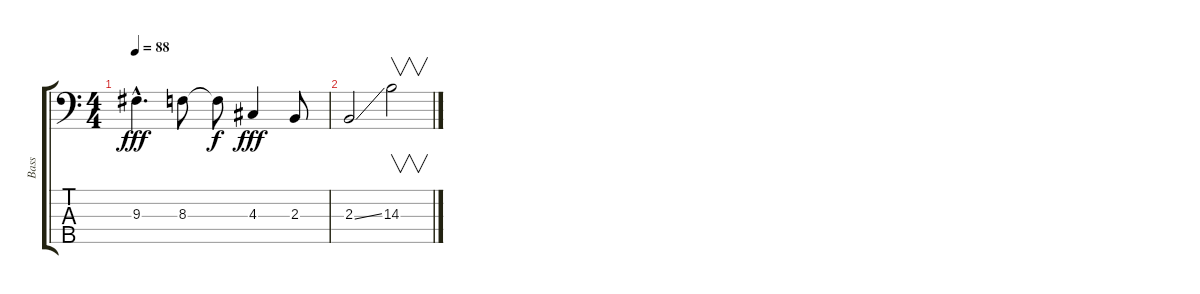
\track ("Bass" "Bass") {instrument electricbassfinger}
\staff {score tabs}
\tuning (G2 D2 A1 E1 B0) {hide}
\ts (4 4)
\tempo 88
\clef f4
\ks c
9.3{hac}.4{d dy fff} 8.3.8 8.3{t}.8{dy f} 4.3.4{dy fff} 2.3.8 |
2.3{ss}.2 14.3.2{v}
